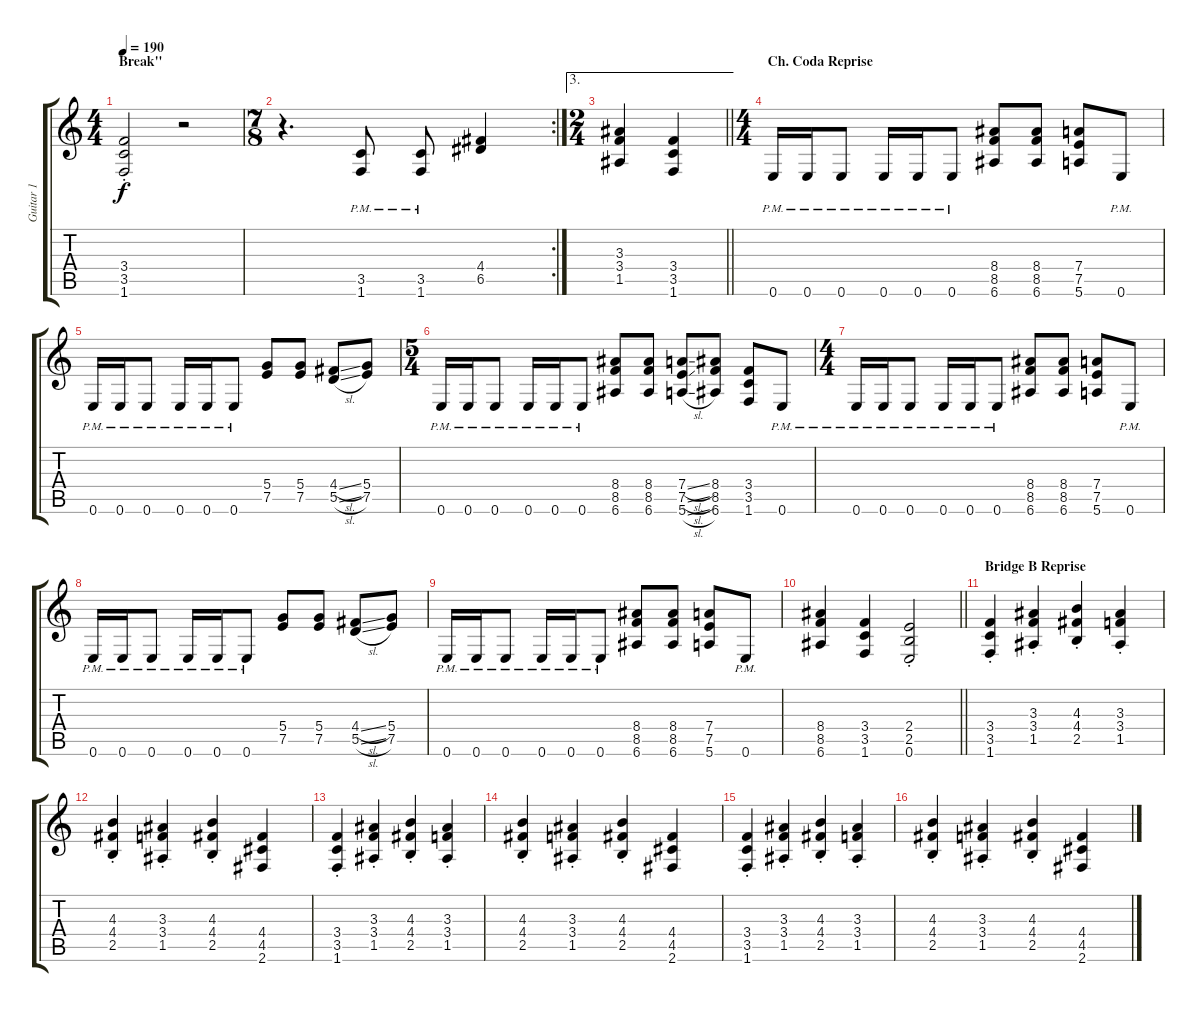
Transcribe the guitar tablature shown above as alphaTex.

\track ("Guitar 1" "Guitar 1") {instrument overdrivenguitar}
\staff {score tabs}
\tuning (E4 B3 G3 D3 A2 E2) {hide}
\ts (4 4)
\section ("" "Break''")
\tempo 190
\clef g2
\ks c
(3.4{st} 3.5{st} 1.6{st}).2{dy f} r.2 |
\rc 2
\ts (7 8)
r.4{d} (3.5{pm} 1.6{pm}).8 (3.5{pm} 1.6{pm}).8 (4.4 6.5).4 |
\ae 3
\ts (2 4)
\barLineRight lightlight
(3.3 3.4 1.5).4 (3.4 3.5 1.6).4 |
\ts (4 4)
\section ("" "Ch. Coda Reprise")
0.6{pm}.16 0.6{pm}.16{beam merge} 0.6{pm}.8{beam split} 0.6{pm}.16 0.6{pm}.16{beam merge} 0.6{pm}.8{beam split} (8.4 8.5 6.6).8{beam merge} (8.4 8.5 6.6).8 (7.4 7.5 5.6).8 0.6{pm}.8 |
0.6{pm}.16 0.6{pm}.16 0.6{pm}.8 0.6{pm}.16 0.6{pm}.16 0.6{pm}.8 (5.4 7.5).8 (5.4 7.5).8 (4.4{sl} 5.5{sl}).8 (5.4 7.5).8 |
\ts (5 4)
0.6{pm}.16 0.6{pm}.16 0.6{pm}.8 0.6{pm}.16 0.6{pm}.16 0.6{pm}.8 (8.4 8.5 6.6).8 (8.4 8.5 6.6).8 (7.4{sl} 7.5{sl} 5.6{sl}).8 (8.4 8.5 6.6).8 (3.4 3.5 1.6).8 0.6{pm}.8 |
\ts (4 4)
0.6{pm}.16 0.6{pm}.16{beam merge} 0.6{pm}.8{beam split} 0.6{pm}.16 0.6{pm}.16{beam merge} 0.6{pm}.8{beam split} (8.4 8.5 6.6).8{beam merge} (8.4 8.5 6.6).8 (7.4 7.5 5.6).8 0.6{pm}.8 |
0.6{pm}.16 0.6{pm}.16 0.6{pm}.8 0.6{pm}.16 0.6{pm}.16 0.6{pm}.8 (5.4 7.5).8 (5.4 7.5).8 (4.4{sl} 5.5{sl}).8 (5.4 7.5).8 |
0.6{pm}.16 0.6{pm}.16{beam merge} 0.6{pm}.8{beam split} 0.6{pm}.16 0.6{pm}.16{beam merge} 0.6{pm}.8{beam split} (8.4 8.5 6.6).8{beam merge} (8.4 8.5 6.6).8 (7.4 7.5 5.6).8 0.6{pm}.8 |
\barLineRight lightlight
(8.4 8.5 6.6).4 (3.4 3.5 1.6).4 (2.4{st} 2.5{st} 0.6{st}).2 |
\section ("" "Bridge B Reprise")
(3.4{st} 3.5{st} 1.6{st}).4 (3.3{st} 3.4{st} 1.5{st}).4 (4.3{st} 4.4{st} 2.5{st}).4 (3.3{st} 3.4{st} 1.5{st}).4 |
(4.3{st} 4.4{st} 2.5{st}).4 (3.3{st} 3.4{st} 1.5{st}).4 (4.3{st} 4.4{st} 2.5{st}).4 (4.4 4.5 2.6).4 |
(3.4{st} 3.5{st} 1.6{st}).4 (3.3{st} 3.4{st} 1.5{st}).4 (4.3{st} 4.4{st} 2.5{st}).4 (3.3{st} 3.4{st} 1.5{st}).4 |
(4.3{st} 4.4{st} 2.5{st}).4 (3.3{st} 3.4{st} 1.5{st}).4 (4.3{st} 4.4{st} 2.5{st}).4 (4.4 4.5 2.6).4 |
(3.4{st} 3.5{st} 1.6{st}).4 (3.3{st} 3.4{st} 1.5{st}).4 (4.3{st} 4.4{st} 2.5{st}).4 (3.3{st} 3.4{st} 1.5{st}).4 |
(4.3{st} 4.4{st} 2.5{st}).4 (3.3{st} 3.4{st} 1.5{st}).4 (4.3{st} 4.4{st} 2.5{st}).4 (4.4 4.5 2.6).4
